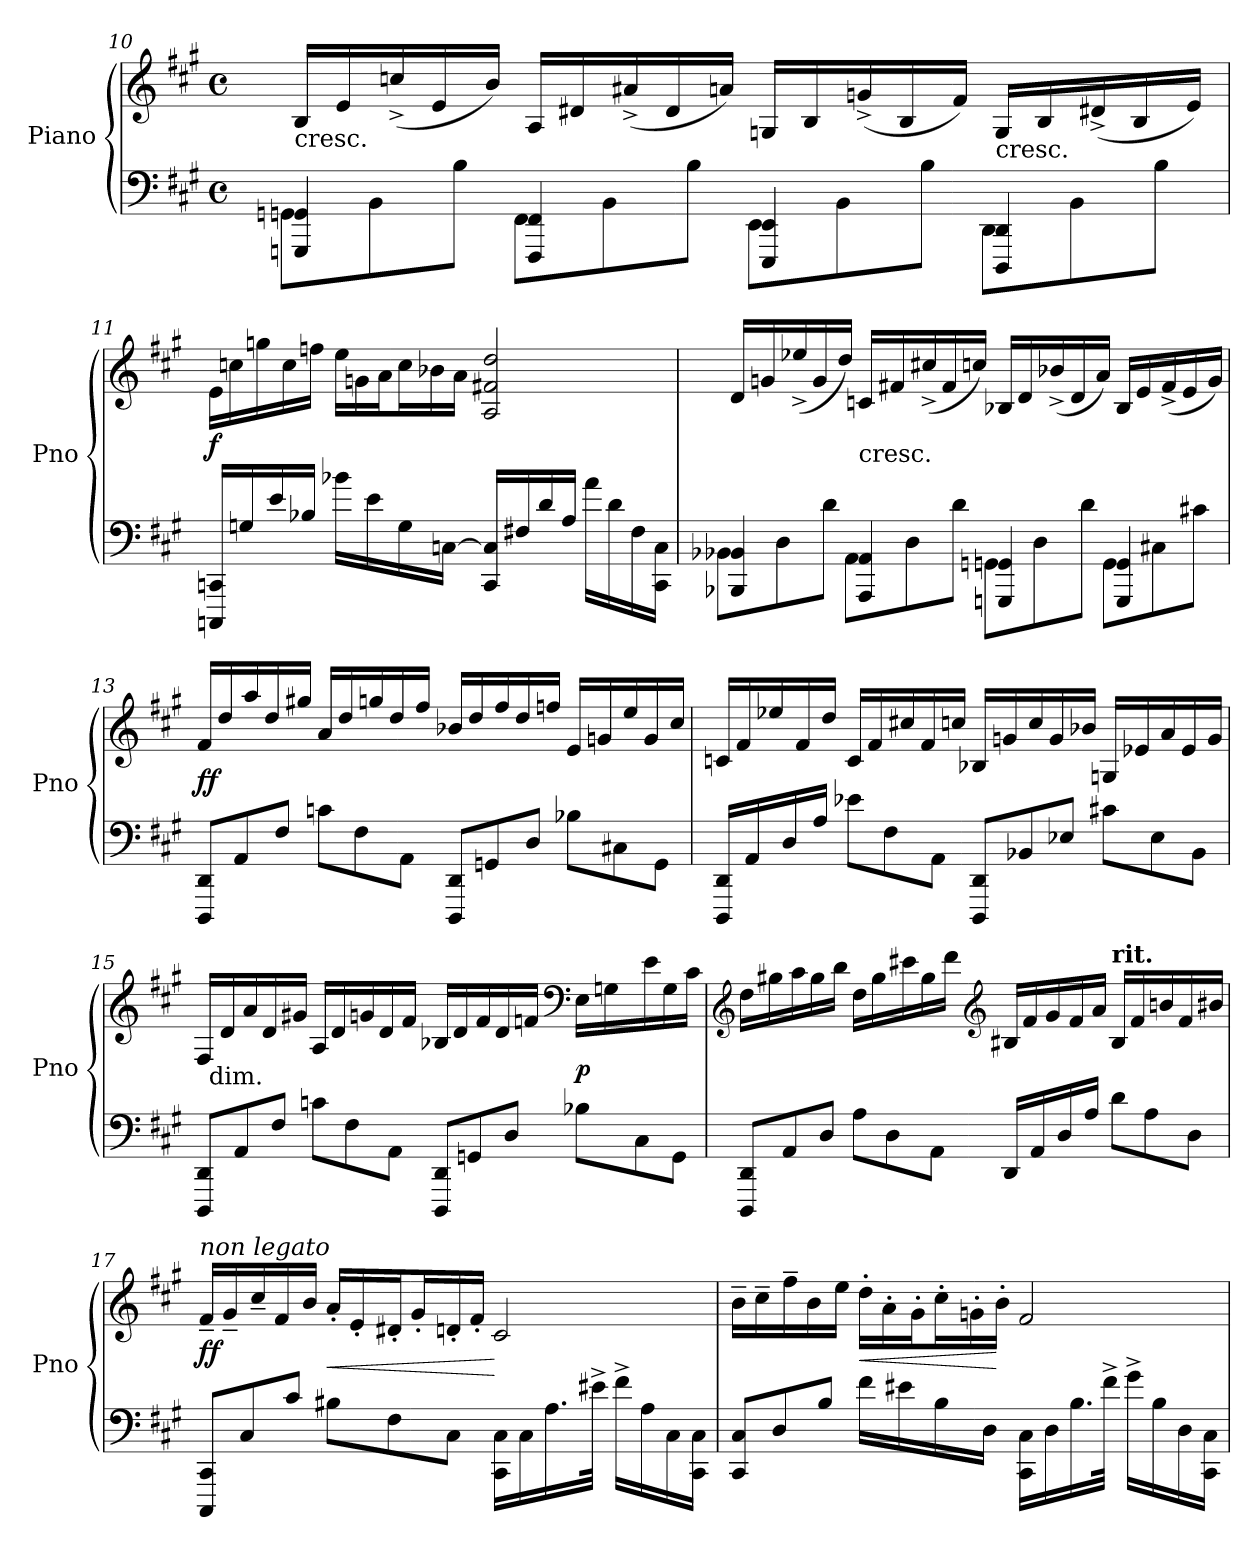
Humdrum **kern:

**kern	**kern	**dynam
*part1	*part1	*part1
*staff2	*staff1	*staff1/2
*I"Piano	*	*
*I'Pno	*	*
*clefF4	*clefG2	*
*k[f#c#g#]	*k[f#c#g#]	*
*f#:	*f#:	*
*M4/4	*M4/4	*
*met(c)	*met(c)	*
=10	=10	=10
*^	*	*
*	*Xtuplet	*Xtuplet	*
!	!	!LO:TX:c:t=cresc.	!
4GGGn 4GGn	12GGnL	20BLL	.
.	.	20e	.
.	12BB	.	.
.	.	(>20ccn^>	.
.	.	20e	.
.	12BJ	.	.
.	.	20bJJ)	.
4FFF# 4FF#	12FF#L	20ALL	.
.	.	20d#X	.
.	12BB	.	.
.	.	(>20a#X^>	.
.	.	20d#	.
.	12BJ	.	.
.	.	20anJJ)	.
4EEE 4EE	12EEL	20GnLL	.
.	.	20B	.
.	12BB	.	.
.	.	(>20gn^>	.
.	.	20B	.
.	12BJ	.	.
.	.	20f#JJ)	.
!	!	!LO:TX:c:t=cresc.	!
4DDD 4DD	12DDL	20GLL	.
.	.	20B	.
.	12BB	.	.
.	.	(>20d#X^>	.
.	.	20B	.
.	12BJ	.	.
.	.	20eJJ)	.
*v	*v	*	*
=11	=11	=11
16CCCn 16CCnLL	20eLL	f
.	20ccn	.
16Gn	.	.
.	20ggn	.
16e	.	.
.	20cc	.
16B-XJJ	.	.
.	20ffnJJ	.
16b-XLL	24eeLL	.
.	24gn	.
16e	.	.
.	24aJ	.
16G	24ccL	.
.	24b-X	.
[16CnJJ	.	.
.	24aJJ	.
16CC 16C]LL	2A 2f#X 2dd	.
16F#X	.	.
16d	.	.
16AJJ	.	.
16aLL	.	.
16d	.	.
16F#	.	.
16CC 16CJJ	.	.
=12	=12	=12
*^	*	*
4BBB-X 4BB-X	12BB-XL	20dLL	.
.	.	20gn	.
.	12D	.	.
.	.	(>20ee-X^>	.
.	.	20g	.
.	12dJ	.	.
.	.	20ddJJ)	.
!	!	!LO:TX:c:t=cresc.	!
4AAA 4AA	12AAL	20cnLL	.
.	.	20f#X	.
.	12D	.	.
.	.	(>20cc#X^>	.
.	.	20f#	.
.	12dJ	.	.
.	.	20ccnJJ)	.
4GGGn 4GGn	12GGnL	20B-XLL	.
.	.	20d	.
.	12D	.	.
.	.	(>20b-X^>	.
.	.	20d	.
.	12dJ	.	.
.	.	20aJJ)	.
4GGG 4GG	12GGL	20B-LL	.
.	.	20e	.
.	12C#X	.	.
.	.	(>20f#^>	.
.	.	20e	.
.	12c#XJ	.	.
.	.	20gJJ)	.
*v	*v	*	*
=13	=13	=13
12DDD 12DDL	20f#/LL	ff
.	20dd/	.
12AA	.	.
.	20aa/	.
.	20dd/	.
12F#J	.	.
.	20gg#X/JJ	.
12cnL	20a/LL	.
.	20dd/	.
12F#	.	.
.	20ggn/	.
.	20dd/	.
12AAJ	.	.
.	20ff#/JJ	.
12DDD 12DDL	20b-X/LL	.
.	20dd/	.
12GGn	.	.
.	20ff#/	.
.	20dd/	.
12DJ	.	.
.	20ffn/JJ	.
12B-XL	20eLL	.
.	20gn	.
12C#X	.	.
.	20ee	.
.	20g	.
12GGJ	.	.
.	20cc#JJ	.
=14	=14	=14
16DDD 16DDLL	20cnLL	.
.	20f#	.
16AA	.	.
.	20ee-X	.
16D	.	.
.	20f#	.
16AJJ	.	.
.	20ddJJ	.
12e-XL	20cLL	.
.	20f#	.
12F#	.	.
.	20cc#X	.
.	20f#	.
12AAJ	.	.
.	20ccnJJ	.
12DDD 12DDL	20B-XLL	.
.	20gn	.
12BB-X	.	.
.	20cc	.
.	20g	.
12E-XJ	.	.
.	20b-XJJ	.
12c#XL	20GnLL	.
.	20e-X	.
12E-	.	.
.	20a	.
.	20e-	.
12BB-J	.	.
.	20gJJ	.
=15	=15	=15
*	*^	*
12DDD 12DDL	20F#LL	40ryy	.
!	!	!LO:TX:c:t=dim.	!
.	.	5%4ryy	.
.	20d	.	.
12AA	.	.	.
.	20a	.	.
.	20d	.	.
12F#J	.	.	.
.	20g#XJJ	.	.
12cnL	20ALL	.	.
.	20d	.	.
12F#	.	.	.
.	20gn	.	.
.	20d	.	.
12AAJ	.	.	.
.	20f#JJ	.	.
12DDD 12DDL	20B-XLL	.	.
.	20d	.	.
12GGn	.	.	.
.	20f#	.	.
.	20d	.	.
12DJ	.	.	.
.	20fnJJ	.	.
*	*clefF4	*	*
12B-XL	20ELL	.	p
.	20Gn	.	.
.	.	10..ryy	.
12C#	.	.	.
.	20e	.	.
.	20G	.	.
12GGJ	.	.	.
.	20c#JJ	.	.
=16	=16	=16	=16
!	!LO:TX:c:t=cresc. molto	!	!
*	*v	*v	*
12DDD 12DDL	20F#LL	.
.	20B#X	.
12AA	.	.
.	20c#	.
.	20B#	.
12DJ	.	.
.	20dJJ	.
12AL	20F#LL	.
.	20B#	.
12D	.	.
.	20e#X	.
.	20B#	.
12AAJ	.	.
.	20f#JJ	.
*	*clefG2	*
16DDLL	20B#XLL	.
.	20f#	.
16AA	.	.
.	20g#	.
16D	.	.
.	20f#	.
16AJJ	.	.
.	20aJJ	.
!	!LO:TX:a:B:t=rit.	!
12dL	20B#LL	.
.	20f#	.
12A	.	.
.	20bn	.
.	20f#	.
12DJ	.	.
.	20b#XJJ	.
=17	=17	=17
!	!LO:TX:a:i:t=non legato	!
12CCC# 12CC#L	20f#~LL	ff
.	20g#~	.
12C#	.	.
.	20cc#~	.
.	20f#	.
12c#J	.	.
.	20bJJ	.
12B#XL	24a'LL	<
.	24e'	.
12F#	24d#X'J	.
.	24g#'L	.
12C#J	24dn'	.
.	24f#'JJ	.
16CC# 16C#LL	2c#	[
16C#	.	.
16.A	.	.
32e#X^JJk	.	.
16f#^LL	.	.
16A	.	.
16C#	.	.
16CC# 16C#JJ	.	.
=18	=18	=18
12CC# 12C#L	20b~LL	.
.	20cc#~	.
12D	.	.
.	20ff#~	.
.	20b	.
12BJ	.	.
.	20eeJJ	.
16f#LL	24dd'LL	<
.	24a'	.
16e#X	.	.
.	24g#'J	.
16B	24cc#'L	.
.	24gn'	.
16DJJ	.	.
.	24b'JJ	[
16CC# 16C#LL	2f#	.
16D	.	.
16.B	.	.
32f#^JJk	.	.
16g#^LL	.	.
16B	.	.
16D	.	.
16CC# 16C#JJ	.	.
=	=	=
*-	*-	*-
